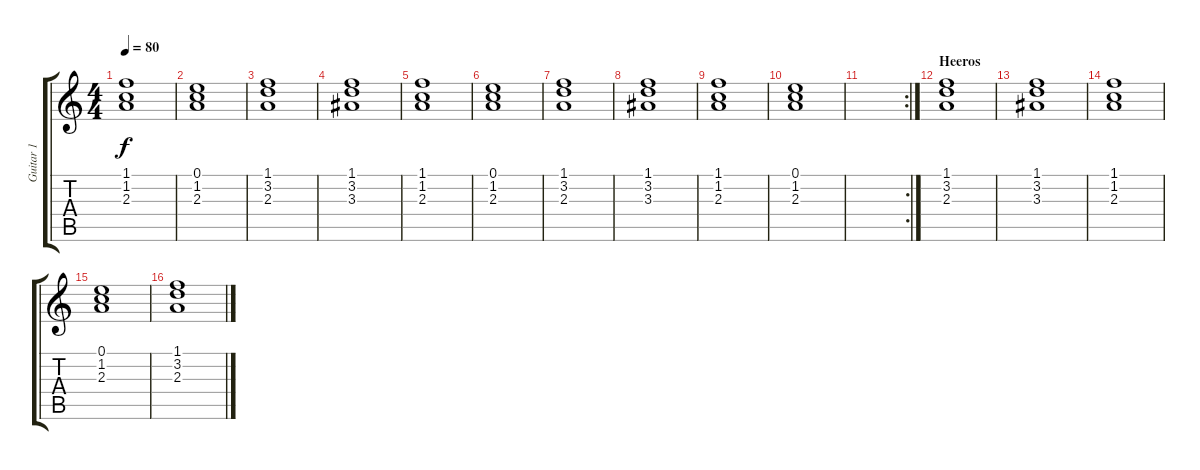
\track ("Guitar 1" "Guitar 1") {instrument distortionguitar}
\staff {score tabs}
\tuning (E4 B3 G3 D3 A2 E2) {hide}
\ts (4 4)
\tempo 80
\clef g2
\ks c
(1.1 1.2 2.3).1{dy f} |
(0.1 1.2 2.3).1 |
(1.1 3.2 2.3).1 |
(1.1 3.2 3.3).1 |
(1.1 1.2 2.3).1 |
(0.1 1.2 2.3).1 |
(1.1 3.2 2.3).1 |
(1.1 3.2 3.3).1 |
(1.1 1.2 2.3).1 |
(0.1 1.2 2.3).1 |
\rc 2
|
\section ("" "Heeros")
(1.1 3.2 2.3).1 |
(1.1 3.2 3.3).1 |
(1.1 1.2 2.3).1 |
(0.1 1.2 2.3).1 |
(1.1 3.2 2.3).1
